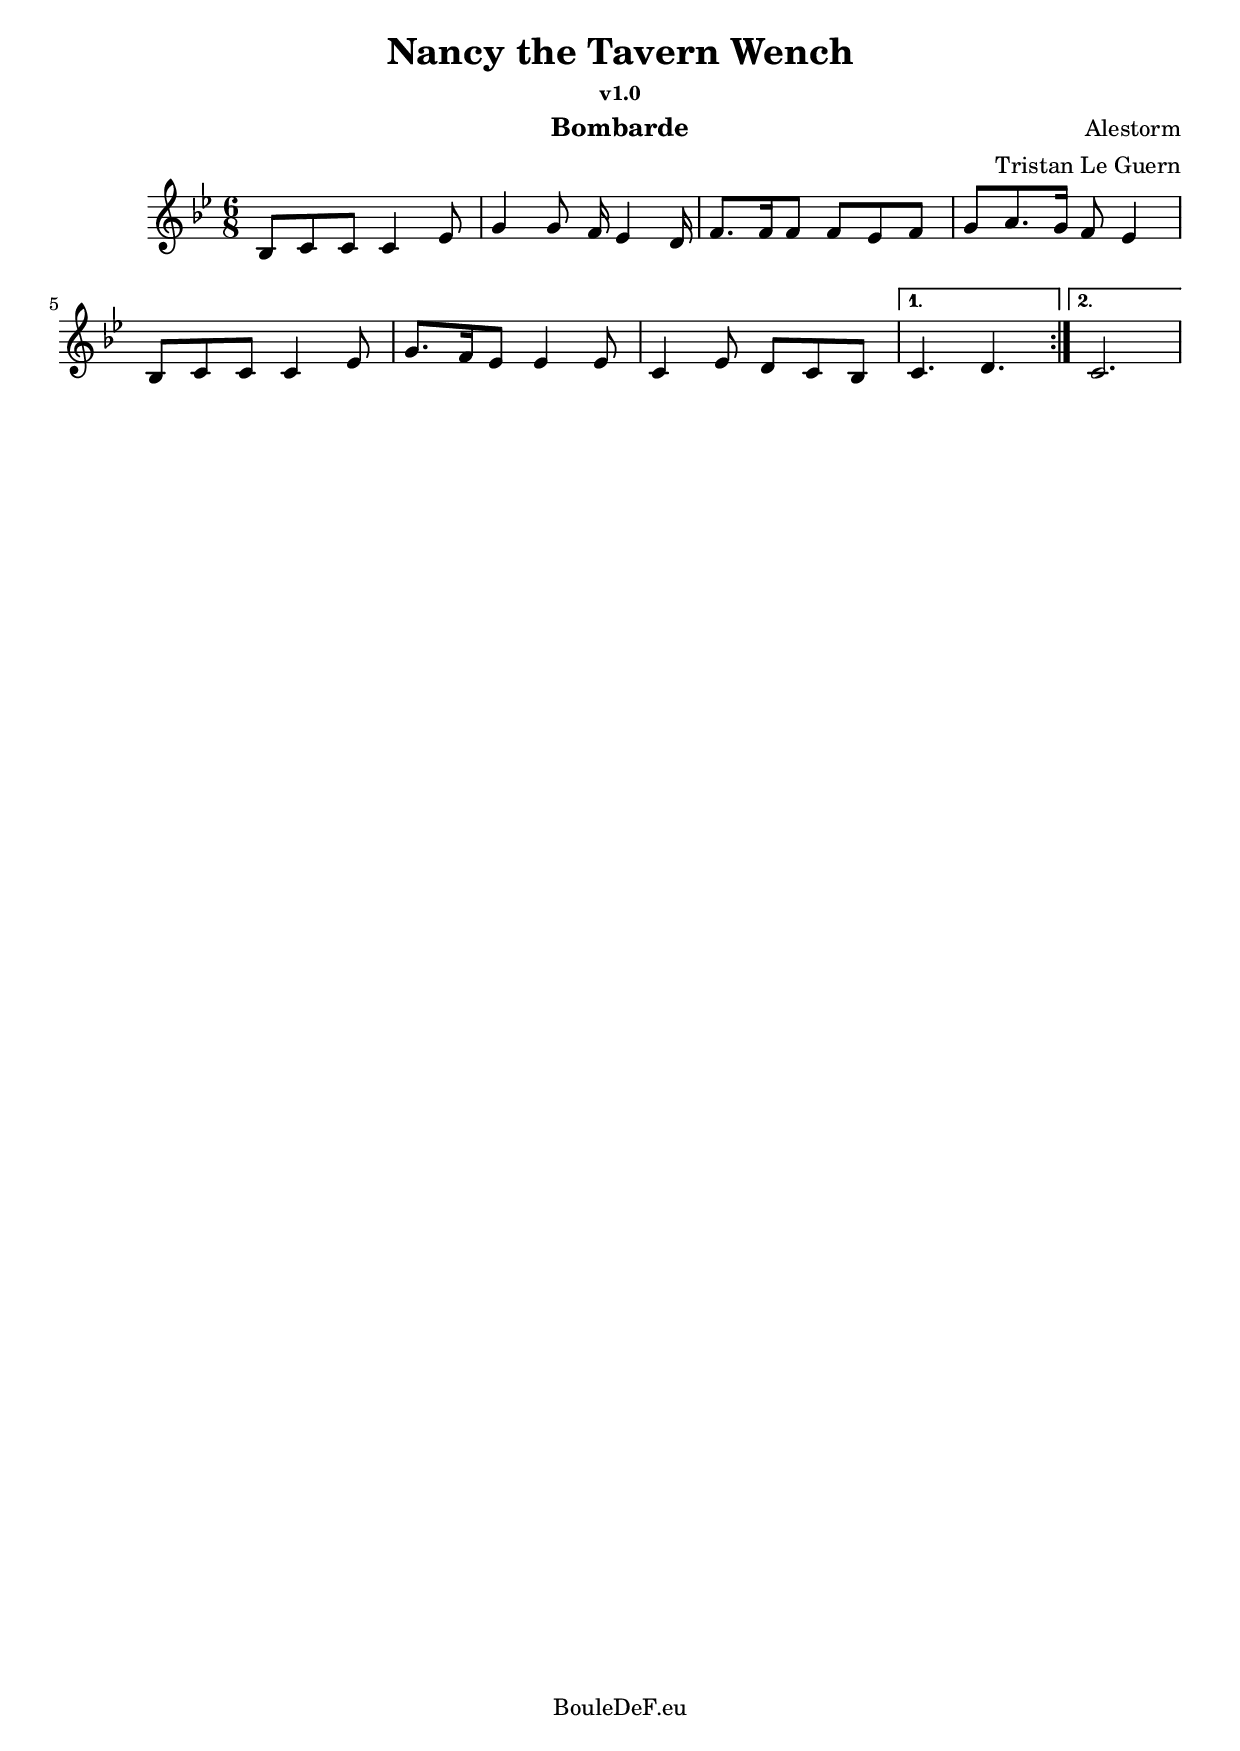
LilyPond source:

\version "2.14.2"
\include "italiano.ly"

\header {
	title = "Nancy the Tavern Wench"
	subsubtitle = "v1.0"
	composer = "Alestorm"
	arranger = "Tristan Le Guern"
	instrument = "Bombarde"
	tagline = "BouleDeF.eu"
}

\score {
	\new Staff \relative si {
		\clef treble
		\key sib \major
		\time 6/8

		\repeat volta 2 {
			sib8 do do do4 mib8
			| sol4 sol8 fa16 mib4 re16
			| fa8. fa16 fa8 fa mib fa
			| sol8 la8. sol16 fa8 mib4
			| sib8 do do do4 mib8
			| sol8. fa16 mib8 mib4 mib8
			| do4 mib8 re do sib
		}
		\alternative {
			{| do4. re}
			{| do2.}
		}
	}
}
